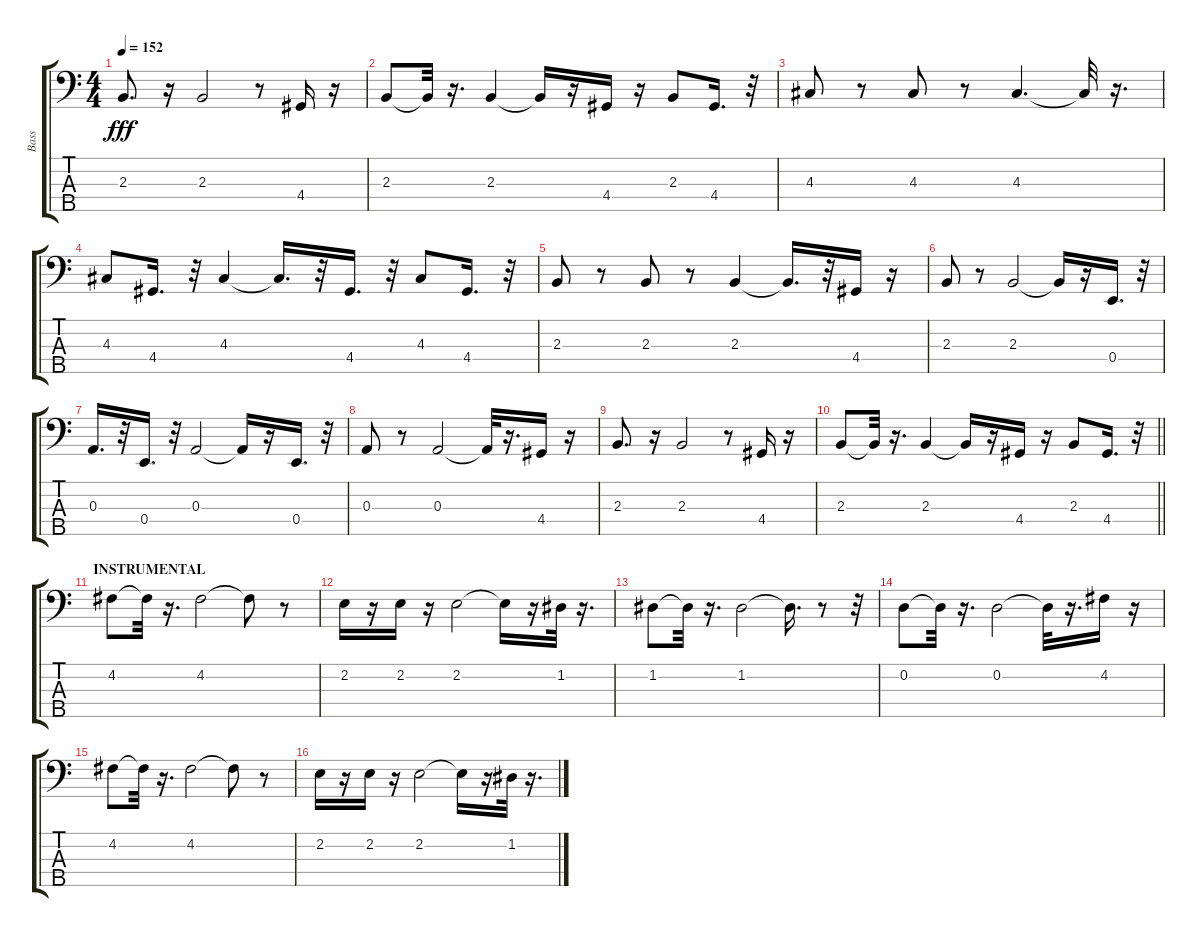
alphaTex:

\track ("Bass" "Bass") {instrument fretlessbass}
\staff {score tabs}
\tuning (G2 D2 A1 E1 B0) {hide}
\ts (4 4)
\tempo 152
\clef f4
\ks c
2.3.8{d dy fff} r.16 2.3.2 r.8 4.4.16 r.16 |
2.3.8 2.3{t}.32 r.16{d} 2.3.4 2.3{t}.16 r.16 4.4.16 r.16 2.3.8 4.4.16{d} r.32 |
4.3.8 r.8 4.3.8 r.8 4.3.4{d} 4.3{t}.32 r.16{d} |
4.3.8 4.4.16{d} r.32 4.3.4 4.3{t}.16{d} r.32 4.4.16{d} r.32 4.3.8 4.4.16{d} r.32 |
2.3.8 r.8 2.3.8 r.8 2.3.4 2.3{t}.16{d} r.32 4.4.16 r.16 |
2.3.8 r.8 2.3.2 2.3{t}.16 r.16 0.4.16{d} r.32 |
0.3.16{d} r.32 0.4.16{d} r.32 0.3.2 0.3{t}.16 r.16 0.4.16{d} r.32 |
0.3.8 r.8 0.3.2 0.3{t}.32 r.16{d} 4.4.16 r.16 |
2.3.8{d} r.16 2.3.2 r.8 4.4.16 r.16 |
\barLineRight lightlight
2.3.8 2.3{t}.32 r.16{d} 2.3.4 2.3{t}.16 r.16 4.4.16 r.16 2.3.8 4.4.16{d} r.32 |
\section ("" "INSTRUMENTAL")
4.2.8 4.2{t}.32 r.16{d} 4.2.2 4.2{t}.8 r.8 |
2.2.16 r.16 2.2.16 r.16 2.2.2 2.2{t}.16 r.16 1.2.32 r.16{d} |
1.2.8 1.2{t}.32 r.16{d} 1.2.2 1.2{t}.16{d} r.8 r.32 |
0.2.8 0.2{t}.32 r.16{d} 0.2.2 0.2{t}.32 r.16{d} 4.2.16 r.16 |
4.2.8 4.2{t}.32 r.16{d} 4.2.2 4.2{t}.8 r.8 |
2.2.16 r.16 2.2.16 r.16 2.2.2 2.2{t}.16 r.16 1.2.32 r.16{d}
